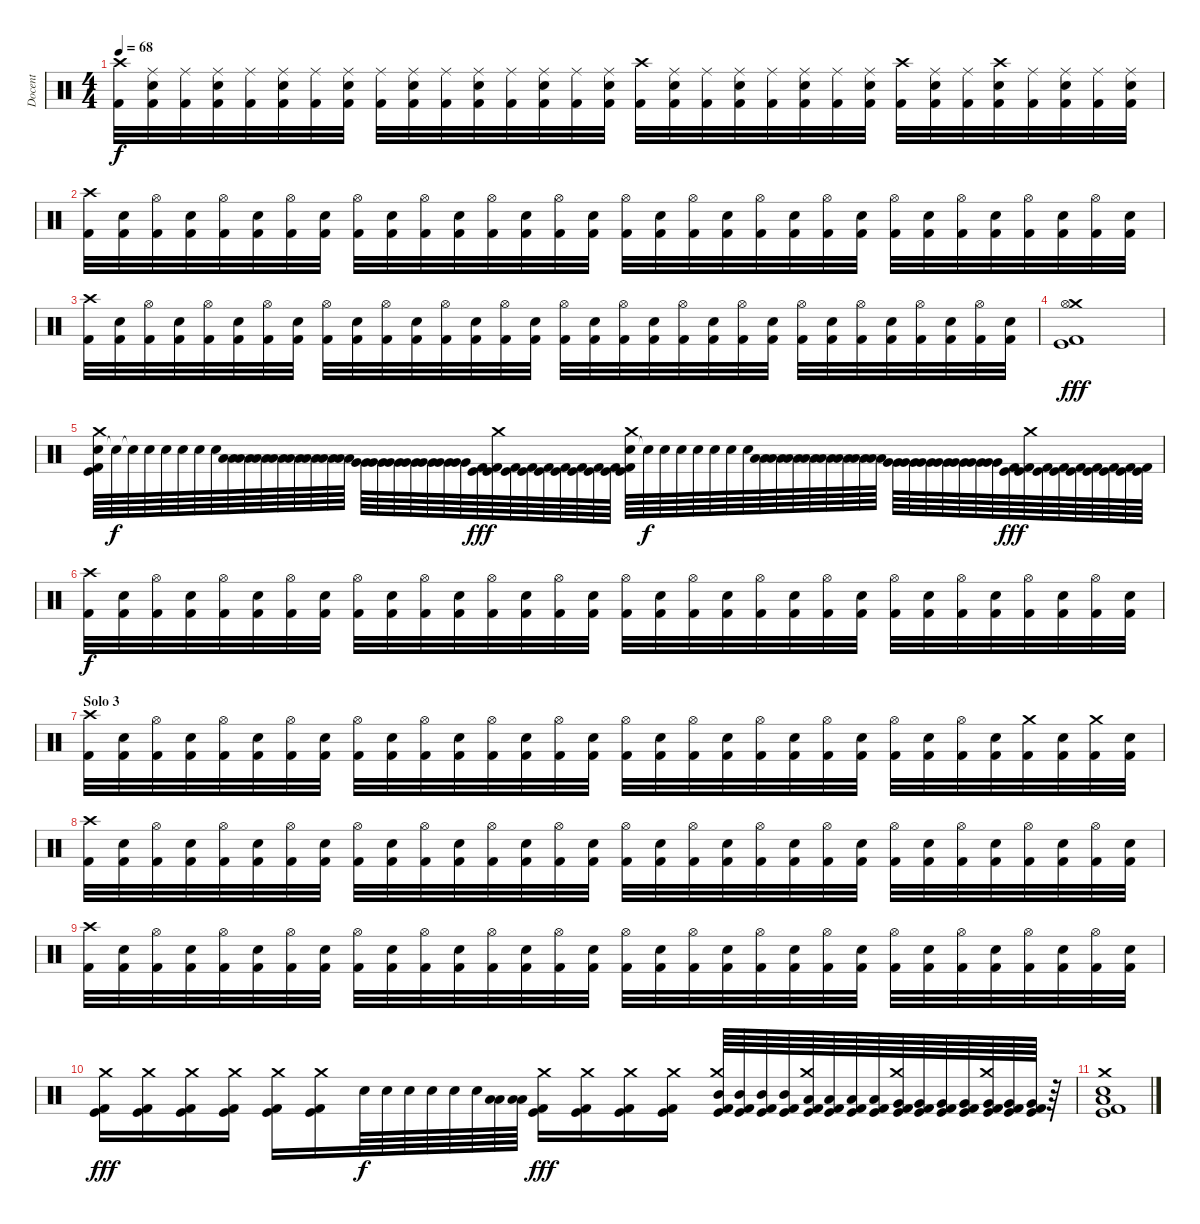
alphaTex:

\track ("Docent" "Docent") {instrument percussion}
\staff {score}
\articulation defaults
\ts (4 4)
\tempo 68
\clef neutral
\ks c
("Crash high (hit)" "Kick (hit) 2").32{dy f} ("Ride (middle)" "Electric Snare (hit)" "Kick (hit) 2").32 ("Ride (middle)" "Kick (hit) 2").32 ("Ride (middle)" "Electric Snare (hit)" "Kick (hit) 2").32 ("Ride (middle)" "Kick (hit) 2").32 ("Ride (middle)" "Electric Snare (hit)" "Kick (hit) 2").32 ("Ride (middle)" "Kick (hit) 2").32 ("Ride (middle)" "Electric Snare (hit)" "Kick (hit) 2").32 ("Ride (middle)" "Kick (hit) 2").32 ("Ride (middle)" "Electric Snare (hit)" "Kick (hit) 2").32 ("Ride (middle)" "Kick (hit) 2").32 ("Ride (middle)" "Electric Snare (hit)" "Kick (hit) 2").32 ("Ride (middle)" "Kick (hit) 2").32 ("Ride (middle)" "Electric Snare (hit)" "Kick (hit) 2").32 ("Ride (middle)" "Kick (hit) 2").32 ("Ride (middle)" "Electric Snare (hit)" "Kick (hit) 2").32 ("Crash high (hit)" "Kick (hit) 2").32 ("Ride (middle)" "Electric Snare (hit)" "Kick (hit) 2").32 ("Ride (middle)" "Kick (hit) 2").32 ("Ride (middle)" "Electric Snare (hit)" "Kick (hit) 2").32 ("Ride (middle)" "Kick (hit) 2").32 ("Ride (middle)" "Electric Snare (hit)" "Kick (hit) 2").32 ("Ride (middle)" "Kick (hit) 2").32 ("Ride (middle)" "Electric Snare (hit)" "Kick (hit) 2").32 ("Crash high (hit)" "Kick (hit) 2").32 ("Ride (middle)" "Electric Snare (hit)" "Kick (hit) 2").32 ("Ride (middle)" "Kick (hit) 2").32 ("Crash high (hit)" "Electric Snare (hit)" "Kick (hit) 2").32 ("Ride (middle)" "Kick (hit) 2").32 ("Ride (middle)" "Electric Snare (hit)" "Kick (hit) 2").32 ("Ride (middle)" "Kick (hit) 2").32 ("Ride (middle)" "Electric Snare (hit)" "Kick (hit) 2").32 |
("Crash high (hit)" "Kick (hit) 2").32 ("Electric Snare (hit)" "Kick (hit) 2").32 ("Hi-Hat (open)" "Kick (hit) 2").32 ("Electric Snare (hit)" "Kick (hit) 2").32 ("Hi-Hat (open)" "Kick (hit) 2").32 ("Electric Snare (hit)" "Kick (hit) 2").32 ("Hi-Hat (open)" "Kick (hit) 2").32 ("Electric Snare (hit)" "Kick (hit) 2").32 ("Hi-Hat (open)" "Kick (hit) 2").32 ("Electric Snare (hit)" "Kick (hit) 2").32 ("Hi-Hat (open)" "Kick (hit) 2").32 ("Electric Snare (hit)" "Kick (hit) 2").32 ("Hi-Hat (open)" "Kick (hit) 2").32 ("Electric Snare (hit)" "Kick (hit) 2").32 ("Hi-Hat (open)" "Kick (hit) 2").32 ("Electric Snare (hit)" "Kick (hit) 2").32 ("Hi-Hat (open)" "Kick (hit) 2").32 ("Electric Snare (hit)" "Kick (hit) 2").32 ("Hi-Hat (open)" "Kick (hit) 2").32 ("Electric Snare (hit)" "Kick (hit) 2").32 ("Hi-Hat (open)" "Kick (hit) 2").32 ("Electric Snare (hit)" "Kick (hit) 2").32 ("Hi-Hat (open)" "Kick (hit) 2").32 ("Electric Snare (hit)" "Kick (hit) 2").32 ("Hi-Hat (open)" "Kick (hit) 2").32 ("Electric Snare (hit)" "Kick (hit) 2").32 ("Hi-Hat (open)" "Kick (hit) 2").32 ("Electric Snare (hit)" "Kick (hit) 2").32 ("Hi-Hat (open)" "Kick (hit) 2").32 ("Electric Snare (hit)" "Kick (hit) 2").32 ("Hi-Hat (open)" "Kick (hit) 2").32 ("Electric Snare (hit)" "Kick (hit) 2").32 |
("Crash high (hit)" "Kick (hit) 2").32 ("Electric Snare (hit)" "Kick (hit) 2").32 ("Hi-Hat (open)" "Kick (hit) 2").32 ("Electric Snare (hit)" "Kick (hit) 2").32 ("Hi-Hat (open)" "Kick (hit) 2").32 ("Electric Snare (hit)" "Kick (hit) 2").32 ("Hi-Hat (open)" "Kick (hit) 2").32 ("Electric Snare (hit)" "Kick (hit) 2").32 ("Hi-Hat (open)" "Kick (hit) 2").32 ("Electric Snare (hit)" "Kick (hit) 2").32 ("Hi-Hat (open)" "Kick (hit) 2").32 ("Electric Snare (hit)" "Kick (hit) 2").32 ("Hi-Hat (open)" "Kick (hit) 2").32 ("Electric Snare (hit)" "Kick (hit) 2").32 ("Hi-Hat (open)" "Kick (hit) 2").32 ("Electric Snare (hit)" "Kick (hit) 2").32 ("Hi-Hat (open)" "Kick (hit) 2").32 ("Electric Snare (hit)" "Kick (hit) 2").32 ("Hi-Hat (open)" "Kick (hit) 2").32 ("Electric Snare (hit)" "Kick (hit) 2").32 ("Hi-Hat (open)" "Kick (hit) 2").32 ("Electric Snare (hit)" "Kick (hit) 2").32 ("Hi-Hat (open)" "Kick (hit) 2").32 ("Electric Snare (hit)" "Kick (hit) 2").32 ("Hi-Hat (open)" "Kick (hit) 2").32 ("Electric Snare (hit)" "Kick (hit) 2").32 ("Hi-Hat (open)" "Kick (hit) 2").32 ("Electric Snare (hit)" "Kick (hit) 2").32 ("Hi-Hat (open)" "Kick (hit) 2").32 ("Electric Snare (hit)" "Kick (hit) 2").32 ("Hi-Hat (open)" "Kick (hit) 2").32 ("Electric Snare (hit)" "Kick (hit) 2").32 |
("Kick (hit) 2" "Kick (hit)" "Crash medium (hit)" "Hi-Hat (open)").1{dy fff} |
("Electric Snare (hit)" "Kick (hit)" "Kick (hit) 2" "Crash medium (hit)").64 "Snare (hit)"{t}.64{dy f} "Snare (hit)"{t}.64 "Electric Snare (hit)".64 "Electric Snare (hit)".64 "Electric Snare (hit)".64 "Electric Snare (hit)".64 "Electric Snare (hit)".64 ("Low Tom (hit)" "Low Tom (hit)").64 ("Low Tom (hit)" "Low Tom (hit)").64 ("Low Tom (hit)" "Low Tom (hit)").64 ("Low Tom (hit)" "Low Tom (hit)").64 ("Low Tom (hit)" "Low Tom (hit)").64 ("Low Tom (hit)" "Low Tom (hit)").64 ("Low Tom (hit)" "Low Tom (hit)").64 ("Low Tom (hit)" "Low Tom (hit)").64 ("Very Low Tom (hit)" "Very Low Tom (hit)").64 ("Very Low Tom (hit)" "Very Low Tom (hit)").64 ("Very Low Tom (hit)" "Very Low Tom (hit)").64 ("Very Low Tom (hit)" "Very Low Tom (hit)").64 ("Very Low Tom (hit)" "Very Low Tom (hit)").64 ("Very Low Tom (hit)" "Very Low Tom (hit)").64 ("Very Low Tom (hit)" "Very Low Tom (hit)").64 ("Kick (hit) 2" "Kick (hit)").64{dy fff} ("Kick (hit) 2" "Kick (hit)" "Crash medium (hit)").64 ("Kick (hit) 2" "Kick (hit)").64 ("Kick (hit) 2" "Kick (hit)").64 ("Kick (hit) 2" "Kick (hit)").64 ("Kick (hit) 2" "Kick (hit)").64 ("Kick (hit) 2" "Kick (hit)").64 ("Kick (hit) 2" "Kick (hit)").64 ("Kick (hit) 2" "Kick (hit)").64 ("Electric Snare (hit)" "Kick (hit)" "Kick (hit) 2" "Crash medium (hit)").64 "Snare (hit)"{t}.64{dy f} "Electric Snare (hit)".64 "Electric Snare (hit)".64 "Electric Snare (hit)".64 "Electric Snare (hit)".64 "Electric Snare (hit)".64 "Electric Snare (hit)".64 ("Low Tom (hit)" "Low Tom (hit)").64 ("Low Tom (hit)" "Low Tom (hit)").64 ("Low Tom (hit)" "Low Tom (hit)").64 ("Low Tom (hit)" "Low Tom (hit)").64 ("Low Tom (hit)" "Low Tom (hit)").64 ("Low Tom (hit)" "Low Tom (hit)").64 ("Low Tom (hit)" "Low Tom (hit)").64 ("Low Tom (hit)" "Low Tom (hit)").64 ("Very Low Tom (hit)" "Very Low Tom (hit)").64 ("Very Low Tom (hit)" "Very Low Tom (hit)").64 ("Very Low Tom (hit)" "Very Low Tom (hit)").64 ("Very Low Tom (hit)" "Very Low Tom (hit)").64 ("Very Low Tom (hit)" "Very Low Tom (hit)").64 ("Very Low Tom (hit)" "Very Low Tom (hit)").64 ("Very Low Tom (hit)" "Very Low Tom (hit)").64 ("Kick (hit) 2" "Kick (hit)").64{dy fff} ("Kick (hit) 2" "Kick (hit)" "Crash medium (hit)").64 ("Kick (hit) 2" "Kick (hit)").64 ("Kick (hit) 2" "Kick (hit)").64 ("Kick (hit) 2" "Kick (hit)").64 ("Kick (hit) 2" "Kick (hit)").64 ("Kick (hit) 2" "Kick (hit)").64 ("Kick (hit) 2" "Kick (hit)").64 ("Kick (hit) 2" "Kick (hit)").64 |
("Crash high (hit)" "Kick (hit) 2").32{dy f} ("Electric Snare (hit)" "Kick (hit) 2").32 ("Hi-Hat (open)" "Kick (hit) 2").32 ("Electric Snare (hit)" "Kick (hit) 2").32 ("Hi-Hat (open)" "Kick (hit) 2").32 ("Electric Snare (hit)" "Kick (hit) 2").32 ("Hi-Hat (open)" "Kick (hit) 2").32 ("Electric Snare (hit)" "Kick (hit) 2").32 ("Hi-Hat (open)" "Kick (hit) 2").32 ("Electric Snare (hit)" "Kick (hit) 2").32 ("Hi-Hat (open)" "Kick (hit) 2").32 ("Electric Snare (hit)" "Kick (hit) 2").32 ("Hi-Hat (open)" "Kick (hit) 2").32 ("Electric Snare (hit)" "Kick (hit) 2").32 ("Hi-Hat (open)" "Kick (hit) 2").32 ("Electric Snare (hit)" "Kick (hit) 2").32 ("Hi-Hat (open)" "Kick (hit) 2").32 ("Electric Snare (hit)" "Kick (hit) 2").32 ("Hi-Hat (open)" "Kick (hit) 2").32 ("Electric Snare (hit)" "Kick (hit) 2").32 ("Hi-Hat (open)" "Kick (hit) 2").32 ("Electric Snare (hit)" "Kick (hit) 2").32 ("Hi-Hat (open)" "Kick (hit) 2").32 ("Electric Snare (hit)" "Kick (hit) 2").32 ("Hi-Hat (open)" "Kick (hit) 2").32 ("Electric Snare (hit)" "Kick (hit) 2").32 ("Hi-Hat (open)" "Kick (hit) 2").32 ("Electric Snare (hit)" "Kick (hit) 2").32 ("Hi-Hat (open)" "Kick (hit) 2").32 ("Electric Snare (hit)" "Kick (hit) 2").32 ("Hi-Hat (open)" "Kick (hit) 2").32 ("Electric Snare (hit)" "Kick (hit) 2").32 |
\section ("" "Solo 3")
("Crash high (hit)" "Kick (hit) 2").32 ("Electric Snare (hit)" "Kick (hit) 2").32 ("Hi-Hat (open)" "Kick (hit) 2").32 ("Electric Snare (hit)" "Kick (hit) 2").32 ("Hi-Hat (open)" "Kick (hit) 2").32 ("Electric Snare (hit)" "Kick (hit) 2").32 ("Hi-Hat (open)" "Kick (hit) 2").32 ("Electric Snare (hit)" "Kick (hit) 2").32 ("Hi-Hat (open)" "Kick (hit) 2").32 ("Electric Snare (hit)" "Kick (hit) 2").32 ("Hi-Hat (open)" "Kick (hit) 2").32 ("Electric Snare (hit)" "Kick (hit) 2").32 ("Hi-Hat (open)" "Kick (hit) 2").32 ("Electric Snare (hit)" "Kick (hit) 2").32 ("Hi-Hat (open)" "Kick (hit) 2").32 ("Electric Snare (hit)" "Kick (hit) 2").32 ("Hi-Hat (open)" "Kick (hit) 2").32 ("Electric Snare (hit)" "Kick (hit) 2").32 ("Hi-Hat (open)" "Kick (hit) 2").32 ("Electric Snare (hit)" "Kick (hit) 2").32 ("Hi-Hat (open)" "Kick (hit) 2").32 ("Electric Snare (hit)" "Kick (hit) 2").32 ("Hi-Hat (open)" "Kick (hit) 2").32 ("Electric Snare (hit)" "Kick (hit) 2").32 ("Hi-Hat (open)" "Kick (hit) 2").32 ("Electric Snare (hit)" "Kick (hit) 2").32 ("Hi-Hat (open)" "Kick (hit) 2").32 ("Electric Snare (hit)" "Kick (hit) 2").32 ("Crash medium (hit)" "Kick (hit) 2").32 ("Electric Snare (hit)" "Kick (hit) 2").32 ("Crash medium (hit)" "Kick (hit) 2").32 ("Electric Snare (hit)" "Kick (hit) 2").32 |
("Crash high (hit)" "Kick (hit) 2").32 ("Electric Snare (hit)" "Kick (hit) 2").32 ("Hi-Hat (open)" "Kick (hit) 2").32 ("Electric Snare (hit)" "Kick (hit) 2").32 ("Hi-Hat (open)" "Kick (hit) 2").32 ("Electric Snare (hit)" "Kick (hit) 2").32 ("Hi-Hat (open)" "Kick (hit) 2").32 ("Electric Snare (hit)" "Kick (hit) 2").32 ("Hi-Hat (open)" "Kick (hit) 2").32 ("Electric Snare (hit)" "Kick (hit) 2").32 ("Hi-Hat (open)" "Kick (hit) 2").32 ("Electric Snare (hit)" "Kick (hit) 2").32 ("Hi-Hat (open)" "Kick (hit) 2").32 ("Electric Snare (hit)" "Kick (hit) 2").32 ("Hi-Hat (open)" "Kick (hit) 2").32 ("Electric Snare (hit)" "Kick (hit) 2").32 ("Hi-Hat (open)" "Kick (hit) 2").32 ("Electric Snare (hit)" "Kick (hit) 2").32 ("Hi-Hat (open)" "Kick (hit) 2").32 ("Electric Snare (hit)" "Kick (hit) 2").32 ("Hi-Hat (open)" "Kick (hit) 2").32 ("Electric Snare (hit)" "Kick (hit) 2").32 ("Hi-Hat (open)" "Kick (hit) 2").32 ("Electric Snare (hit)" "Kick (hit) 2").32 ("Hi-Hat (open)" "Kick (hit) 2").32 ("Electric Snare (hit)" "Kick (hit) 2").32 ("Hi-Hat (open)" "Kick (hit) 2").32 ("Electric Snare (hit)" "Kick (hit) 2").32 ("Hi-Hat (open)" "Kick (hit) 2").32 ("Electric Snare (hit)" "Kick (hit) 2").32 ("Hi-Hat (open)" "Kick (hit) 2").32 ("Electric Snare (hit)" "Kick (hit) 2").32 |
("Crash high (hit)" "Kick (hit) 2").32 ("Electric Snare (hit)" "Kick (hit) 2").32 ("Hi-Hat (open)" "Kick (hit) 2").32 ("Electric Snare (hit)" "Kick (hit) 2").32 ("Hi-Hat (open)" "Kick (hit) 2").32 ("Electric Snare (hit)" "Kick (hit) 2").32 ("Hi-Hat (open)" "Kick (hit) 2").32 ("Electric Snare (hit)" "Kick (hit) 2").32 ("Hi-Hat (open)" "Kick (hit) 2").32 ("Electric Snare (hit)" "Kick (hit) 2").32 ("Hi-Hat (open)" "Kick (hit) 2").32 ("Electric Snare (hit)" "Kick (hit) 2").32 ("Hi-Hat (open)" "Kick (hit) 2").32 ("Electric Snare (hit)" "Kick (hit) 2").32 ("Hi-Hat (open)" "Kick (hit) 2").32 ("Electric Snare (hit)" "Kick (hit) 2").32 ("Hi-Hat (open)" "Kick (hit) 2").32 ("Electric Snare (hit)" "Kick (hit) 2").32 ("Hi-Hat (open)" "Kick (hit) 2").32 ("Electric Snare (hit)" "Kick (hit) 2").32 ("Hi-Hat (open)" "Kick (hit) 2").32 ("Electric Snare (hit)" "Kick (hit) 2").32 ("Hi-Hat (open)" "Kick (hit) 2").32 ("Electric Snare (hit)" "Kick (hit) 2").32 ("Hi-Hat (open)" "Kick (hit) 2").32 ("Electric Snare (hit)" "Kick (hit) 2").32 ("Hi-Hat (open)" "Kick (hit) 2").32 ("Electric Snare (hit)" "Kick (hit) 2").32 ("Hi-Hat (open)" "Kick (hit) 2").32 ("Electric Snare (hit)" "Kick (hit) 2").32 ("Hi-Hat (open)" "Kick (hit) 2").32 ("Electric Snare (hit)" "Kick (hit) 2").32 |
("Crash medium (hit)" "Kick (hit)" "Kick (hit) 2").16{dy fff} ("Crash medium (hit)" "Kick (hit)" "Kick (hit) 2").16 ("Crash medium (hit)" "Kick (hit)" "Kick (hit) 2").16 ("Crash medium (hit)" "Kick (hit)" "Kick (hit) 2").16 ("Crash medium (hit)" "Kick (hit)" "Kick (hit) 2").16 ("Crash medium (hit)" "Kick (hit)" "Kick (hit) 2").16 "Electric Snare (hit)".64{dy f} "Electric Snare (hit)".64 "Electric Snare (hit)".64 "Electric Snare (hit)".64 "Electric Snare (hit)".64 "Electric Snare (hit)".64 ("Low Tom (hit)" "Low Tom (hit)").64 ("Low Tom (hit)" "Low Tom (hit)").64 ("Crash medium (hit)" "Kick (hit)" "Kick (hit) 2").16{dy fff} ("Crash medium (hit)" "Kick (hit)" "Kick (hit) 2").16 ("Crash medium (hit)" "Kick (hit)" "Kick (hit) 2").16 ("Crash medium (hit)" "Kick (hit)" "Kick (hit) 2").16 ("Crash medium (hit)" "Mid Tom (hit)" "Kick (hit)" "Kick (hit) 2").64 ("Mid Tom (hit)" "Kick (hit)" "Kick (hit) 2").64 ("Mid Tom (hit)" "Kick (hit)" "Kick (hit) 2").64 ("Mid Tom (hit)" "Kick (hit)" "Kick (hit) 2").64 ("Crash medium (hit)" "Low Tom (hit)" "Kick (hit)" "Kick (hit) 2").64 ("Low Tom (hit)" "Kick (hit)" "Kick (hit) 2").64 ("Low Tom (hit)" "Kick (hit)" "Kick (hit) 2").64 ("Low Tom (hit)" "Kick (hit)" "Kick (hit) 2").64 ("Crash medium (hit)" "Very Low Tom (hit)" "Kick (hit)" "Kick (hit) 2").64 ("Very Low Tom (hit)" "Kick (hit)" "Kick (hit) 2").64 ("Very Low Tom (hit)" "Kick (hit)" "Kick (hit) 2").64 ("Very Low Tom (hit)" "Kick (hit)" "Kick (hit) 2").64 ("Crash medium (hit)" "Very Low Tom (hit)" "Kick (hit)" "Kick (hit) 2").64 ("Very Low Tom (hit)" "Kick (hit)" "Kick (hit) 2").64 ("Very Low Tom (hit)" "Kick (hit)" "Kick (hit) 2").64 r.64 |
("Crash medium (hit)" "Electric Snare (hit)" "Low Tom (hit)" "Kick (hit)" "Kick (hit) 2").1
